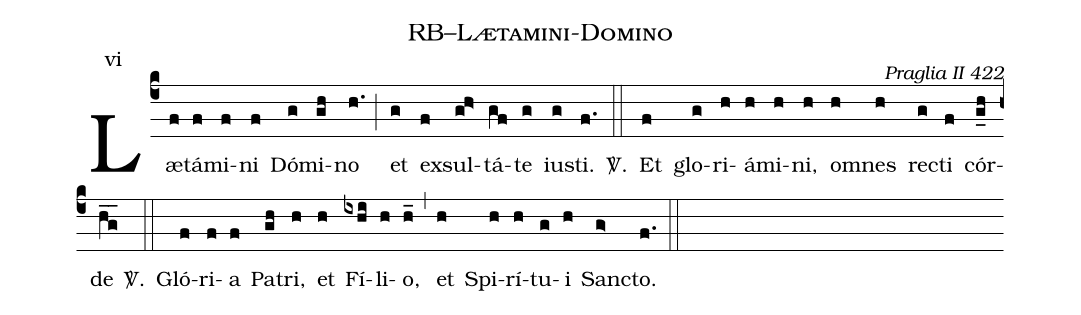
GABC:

name: RB--Lætamini-Domino;
commentary: Praglia II 422;
annotation: vi;
%%
(c4) Læ(f)tá(f)mi(f)ni(f) Dó(g)mi(gh)no(h.) (;) et(g) ex(f)sul(gh>)tá(gf)te(g) iu(g)sti.(f.) <sp>V/</sp>.(::) Et(f) glo(g)ri(h)á(h)mi(h)ni,(h) om(h)nes(h) rec(g)ti(f) cór(g_h)de(hg__) <sp>V/</sp>.(::) Gló(f)ri(f)a(f) Pa(gh)tri,(h) et(h) Fí(ixhi)li(h)o,(h_) (,) et(h) Spi(h)rí(h)tu(g)i(h) Sanc(g>)to.(f.) (::)
